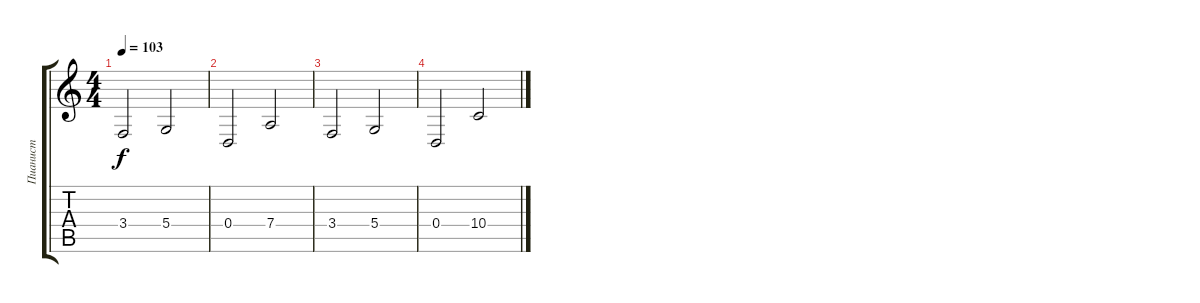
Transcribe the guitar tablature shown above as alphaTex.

\track ("Пианист" "Пианист") {instrument pad2warm}
\staff {score tabs}
\tuning (E4 B3 G3 D3 A2 D2) {hide}
\ts (4 4)
\tempo 103
\clef g2
\ks c
3.4.2{dy f} 5.4.2 |
0.4.2 7.4.2 |
3.4.2 5.4.2 |
0.4.2 10.4.2
